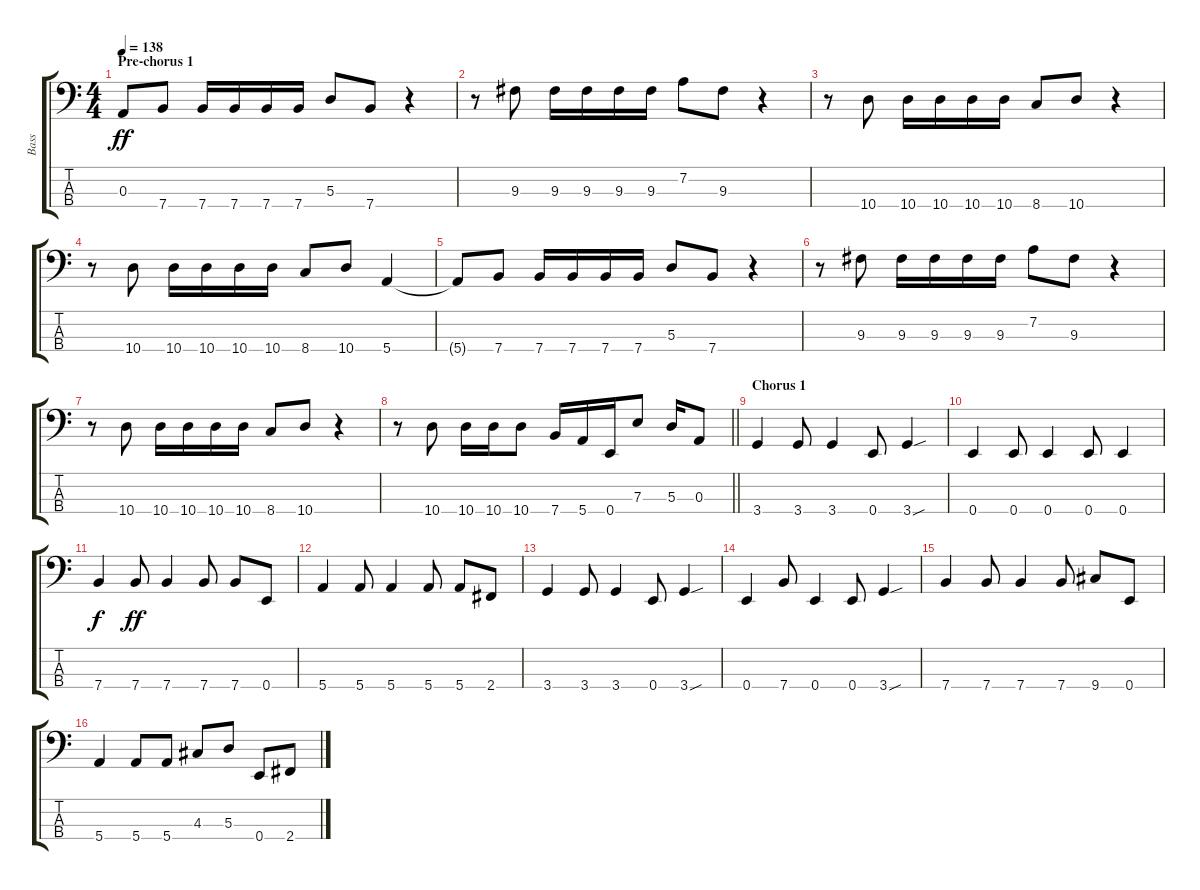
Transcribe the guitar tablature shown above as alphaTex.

\track ("Bass" "Bass") {instrument electricbassfinger}
\staff {score tabs}
\tuning (G2 D2 A1 E1) {hide}
\ts (4 4)
\section ("" "Pre-chorus 1")
\tempo 138
\clef f4
\ks c
0.3{t}.8{dy ff} 7.4.8 7.4.16 7.4.16 7.4.16 7.4.16 5.3.8 7.4.8 r.4 |
r.8 9.3.8 9.3.16 9.3.16 9.3.16 9.3.16 7.2.8 9.3.8 r.4 |
r.8 10.4.8 10.4.16 10.4.16 10.4.16 10.4.16 8.4.8 10.4.8 r.4 |
r.8 10.4.8 10.4.16 10.4.16 10.4.16 10.4.16 8.4.8 10.4.8 5.4.4 |
5.4{t}.8 7.4.8 7.4.16 7.4.16 7.4.16 7.4.16 5.3.8 7.4.8 r.4 |
r.8 9.3.8 9.3.16 9.3.16 9.3.16 9.3.16 7.2.8 9.3.8 r.4 |
r.8 10.4.8 10.4.16 10.4.16 10.4.16 10.4.16 8.4.8 10.4.8 r.4 |
\barLineRight lightlight
r.8 10.4.8 10.4.16 10.4.16 10.4.8 7.4.16 5.4.16 0.4.16 7.3.8 5.3.16 0.3.8 |
\section ("" "Chorus 1")
3.4.4 3.4.8 3.4.4 0.4.8 3.4{sou}.4 |
0.4.4 0.4.8 0.4.4 0.4.8 0.4.4 |
7.4.4{dy f} 7.4.8{dy ff} 7.4.4 7.4.8 7.4.8 0.4.8 |
5.4.4 5.4.8 5.4.4 5.4.8 5.4.8 2.4.8 |
3.4.4 3.4.8 3.4.4 0.4.8 3.4{sou}.4 |
0.4.4 7.4.8 0.4.4 0.4.8 3.4{sou}.4 |
7.4.4 7.4.8 7.4.4 7.4.8 9.4.8 0.4.8 |
5.4.4 5.4.8 5.4.8 4.3.8 5.3.8 0.4.8 2.4.8
